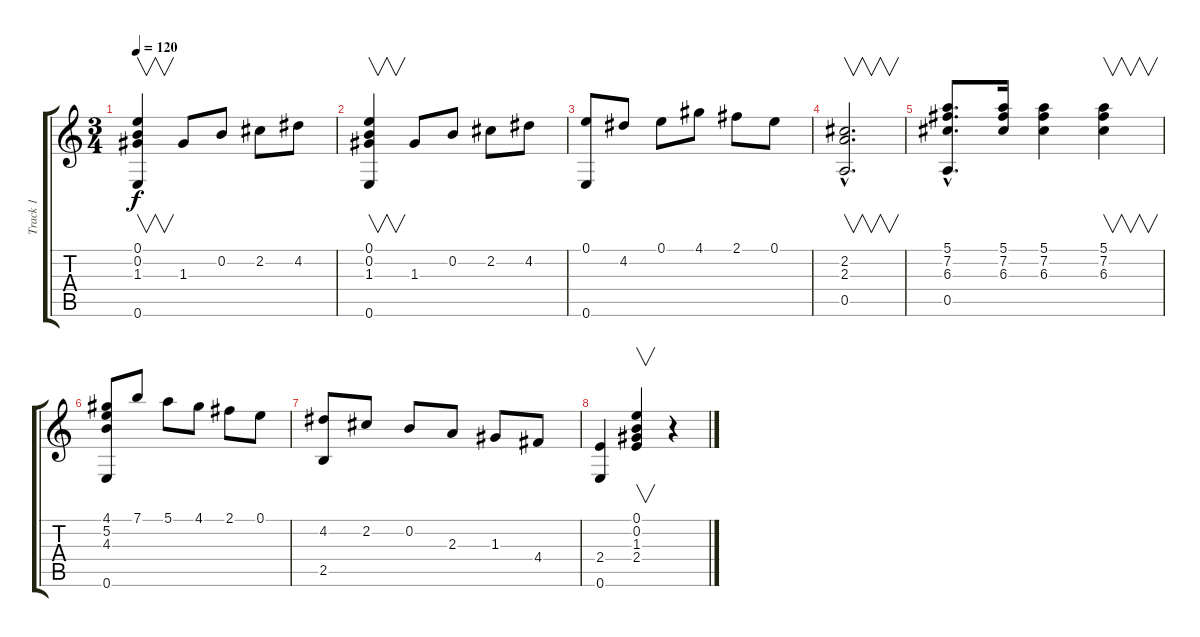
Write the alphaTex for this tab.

\track ("Track 1" "Track 1") {instrument acousticguitarnylon}
\staff {score tabs}
\tuning (E4 B3 G3 D3 A2 E2) {hide}
\ts (3 4)
\tempo 120
\clef g2
\ks c
(0.1 0.2 1.3 0.6).4{v dy f} 1.3.8 0.2.8 2.2.8 4.2.8 |
(0.1 0.2 1.3 0.6).4{v} 1.3.8 0.2.8 2.2.8 4.2.8 |
(0.1 0.6).8 4.2.8 0.1.8 4.1.8 2.1.8 0.1.8 |
(2.2{hac} 2.3{hac} 0.5{hac}).2{v d} |
(5.1{hac} 7.2{hac} 6.3{hac} 0.5{hac}).8{d} (5.1 7.2 6.3).16 (5.1 7.2 6.3).4 (5.1 7.2 6.3).4{v} |
(4.1 5.2 4.3 0.6).8 7.1.8 5.1.8 4.1.8 2.1.8 0.1.8 |
(4.2 2.5).8 2.2.8 0.2.8 2.3.8 1.3.8 4.4.8 |
(2.4 0.6).4 (0.1 0.2 1.3 2.4).4{v} r.4
